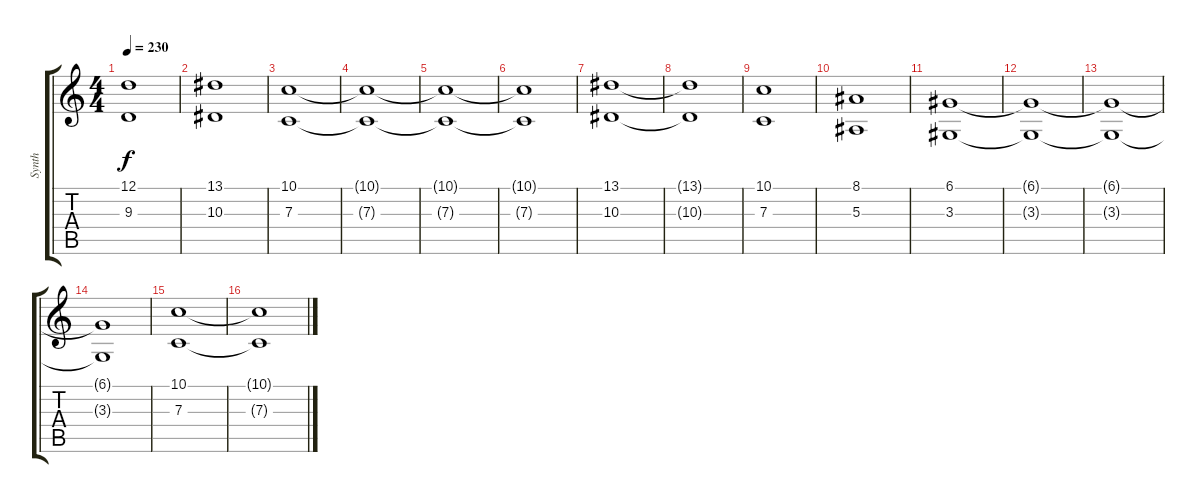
\track ("Synth" "Synth") {instrument choiraahs}
\staff {score tabs}
\tuning (D4 A3 F3 C3 G2 C2) {hide}
\ts (4 4)
\tempo 230
\clef g2
\ks c
(12.1 9.3).1{dy f} |
(13.1 10.3).1 |
(10.1 7.3).1 |
(10.1{t} 7.3{t}).1 |
(10.1{t} 7.3{t}).1 |
(10.1{t} 7.3{t}).1 |
(13.1 10.3).1 |
(13.1{t} 10.3{t}).1 |
(10.1 7.3).1 |
(8.1 5.3).1 |
(6.1 3.3).1 |
(6.1{t} 3.3{t}).1 |
(6.1{t} 3.3{t}).1 |
(6.1{t} 3.3{t}).1 |
(10.1 7.3).1 |
(10.1{t} 7.3{t}).1
